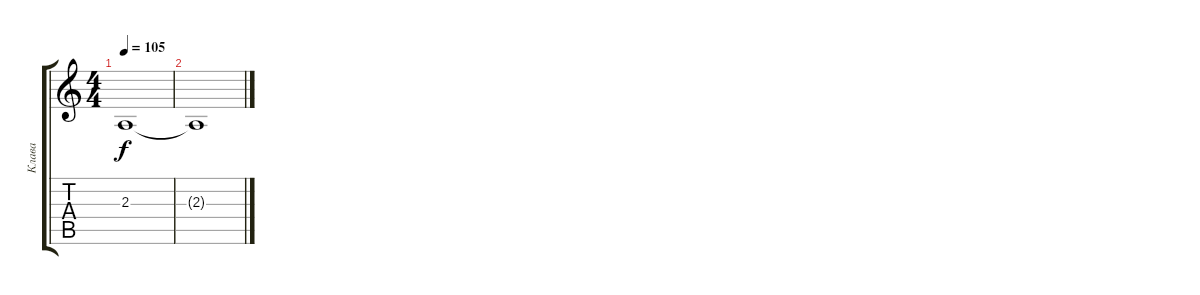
\track ("Клава" "Клава") {instrument stringensemble1}
\staff {score tabs}
\tuning (E4 B3 G3 D3 A2 E2) {hide}
\ts (4 4)
\tempo 105
\clef g2
\ks c
2.3.1{dy f} |
2.3{t}.1
